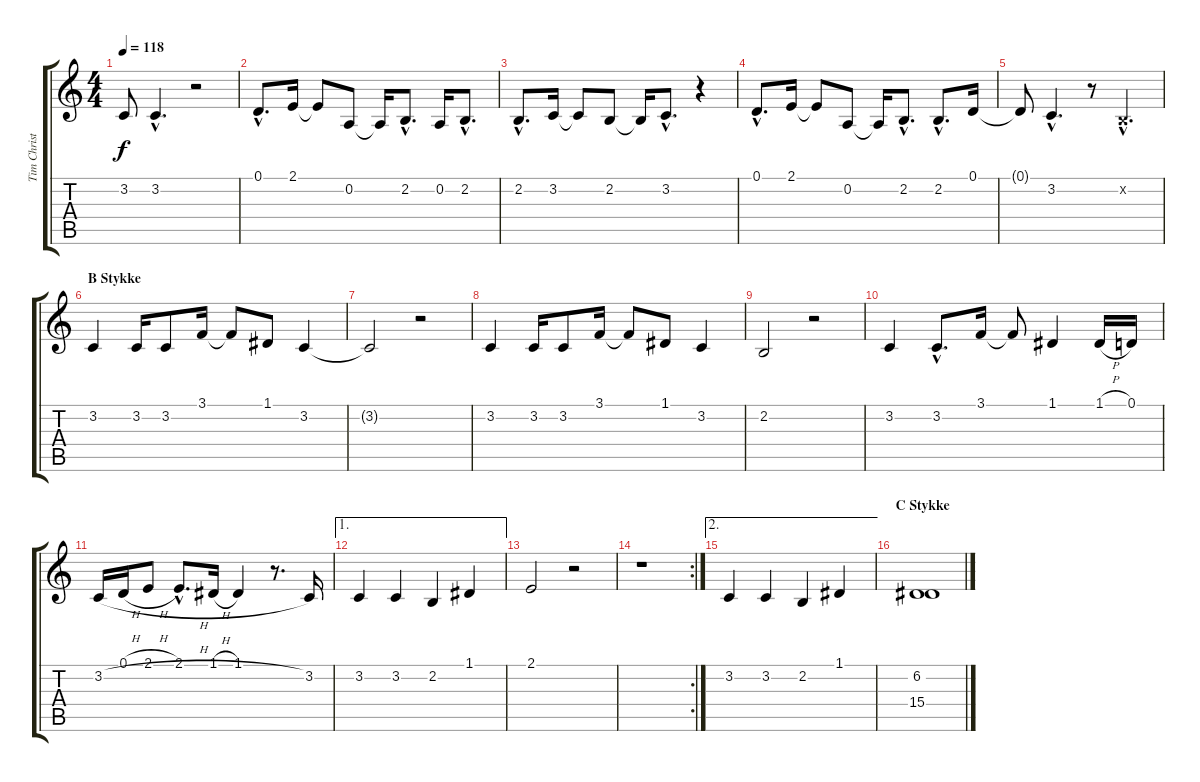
\track ("Tim Christensen (Vocal)" "Tim Christ") {instrument oboe}
\staff {score tabs}
\tuning (D4 A3 F3 C3 G2 D2) {hide}
\ts (4 4)
\tempo 118
\clef g2
\ks c
3.2{t}.8{dy f} 3.2{hac}.4{d} r.2 |
0.1{hac}.8{d} 2.1.16 2.1{t}.8 0.2.8 0.2{t}.16 2.2{hac}.8{d} 0.2.16 2.2{hac}.8{d} |
2.2{hac}.8{d} 3.2.16 3.2{t}.8 2.2.8 2.2{t}.16 3.2{hac}.8{d} r.4 |
0.1{hac}.8{d} 2.1.16 2.1{t}.8 0.2.8 0.2{t}.16 2.2{hac}.8{d} 2.2{hac}.8{d} 0.1.16 |
0.1{t}.8 3.2{hac}.4{d} r.8 2.2{hac x}.4{d} |
\section ("" "B Stykke")
3.2.4 3.2.16 3.2.8 3.1.16 3.1{t}.8 1.1.8 3.2.4 |
3.2{t}.2 r.2 |
3.2.4 3.2.16 3.2.8 3.1.16 3.1{t}.8 1.1.8 3.2.4 |
2.2.2 r.2 |
3.2.4 3.2{hac}.8{d} 3.1.16 3.1{t}.8 1.1.4 1.1{h}.16 0.1.16 |
3.2{h}.16 0.1{h}.16 2.1{h}.8 2.1{hac}.8{d} 1.1{h}.16 1.1.4 r.8{d} 3.2.16 |
\ae 1
3.2.4 3.2.4 2.2.4 1.1.4 |
2.1.2 r.2 |
\rc 2
r.1 |
\ae 2
3.2.4 3.2.4 2.2.4 1.1.4 |
\section ("" "C Stykke")
(6.2 15.4).1
